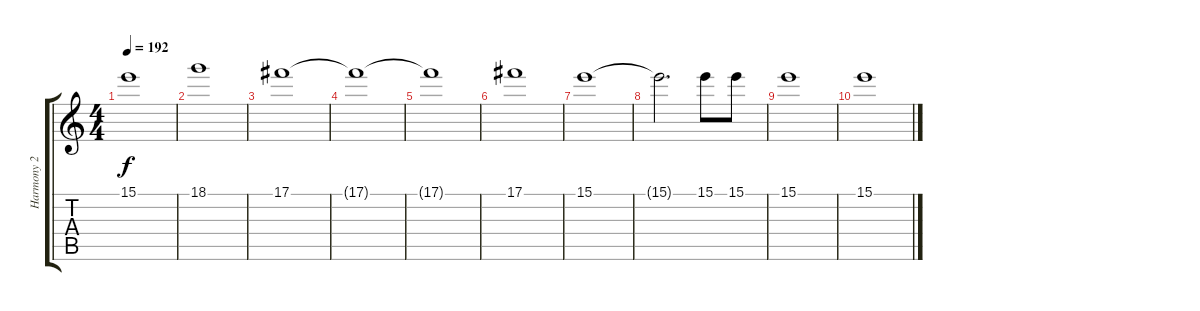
\track ("Harmony 2" "Harmony 2") {instrument overdrivenguitar}
\staff {score tabs}
\tuning (Db4 Ab3 E3 B2 Gb2 B1) {hide}
\ts (4 4)
\tempo 192
\clef g2
\ks aminor
15.1{t}.1{dy f} |
18.1.1 |
17.1.1 |
17.1{t}.1 |
17.1{t}.1 |
17.1.1 |
15.1.1 |
15.1{t}.2{d} 15.1.8 15.1.8 |
15.1.1 |
15.1.1
